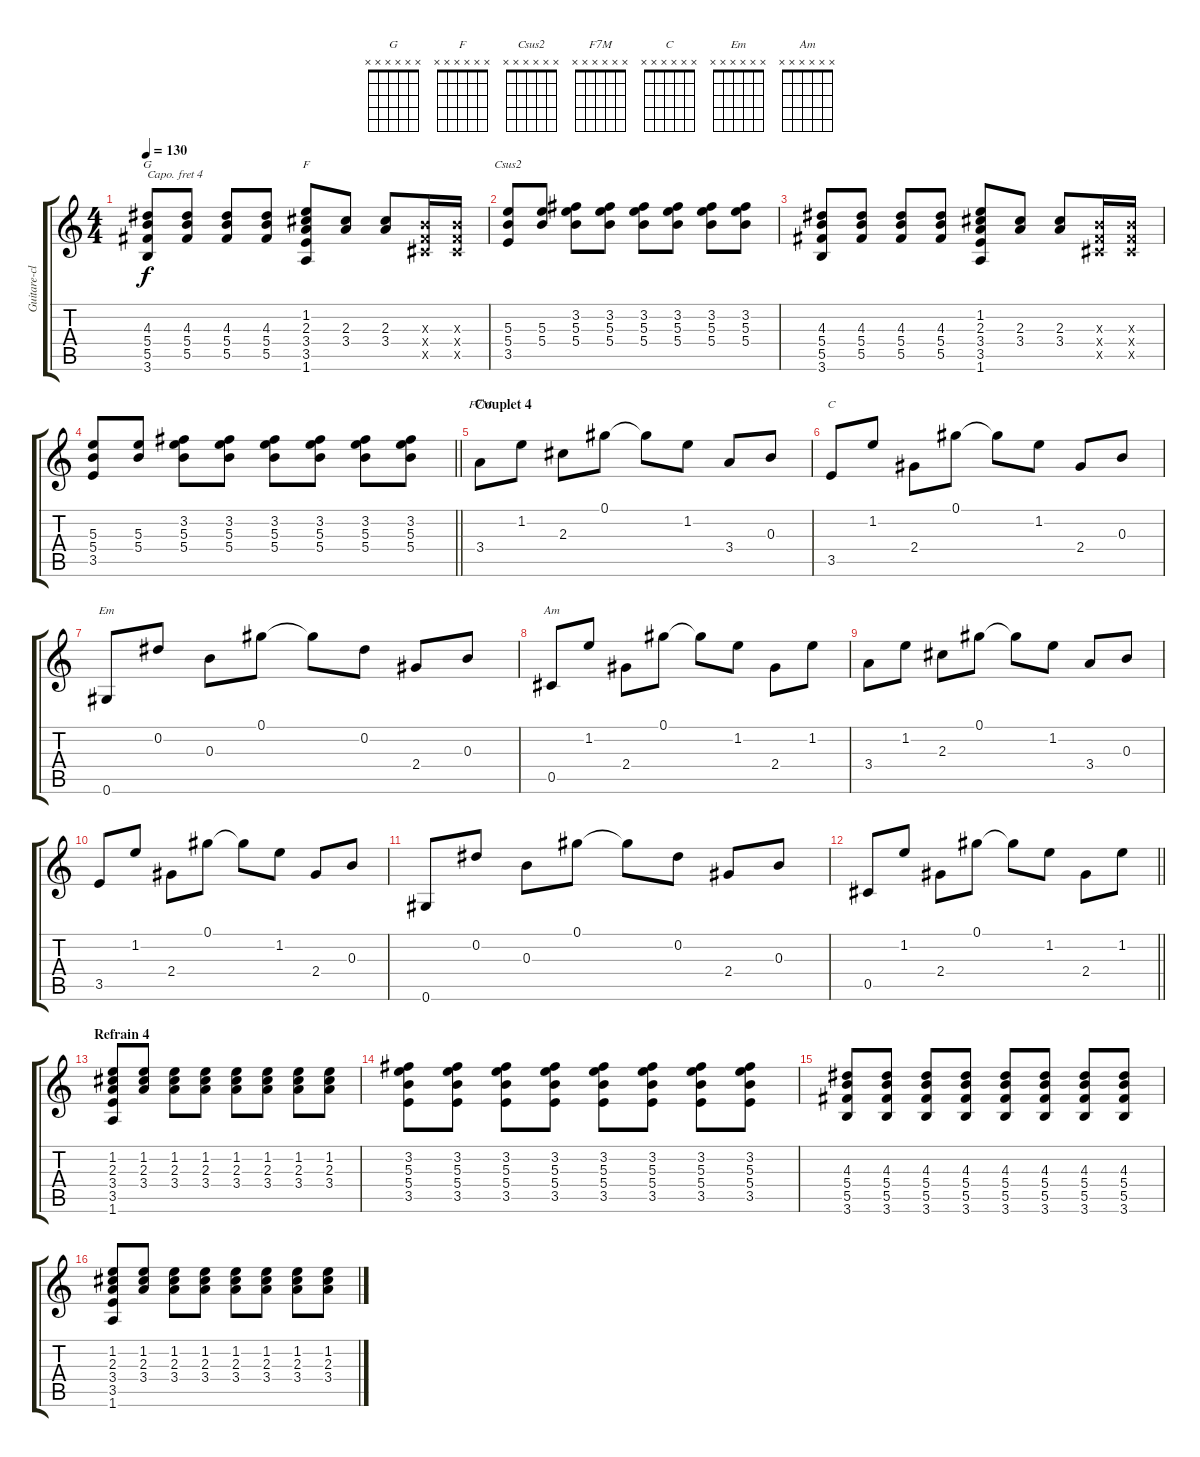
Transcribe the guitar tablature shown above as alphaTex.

\track ("Guitare-clean" "Guitare-cl") {instrument electricguitarclean}
\staff {score tabs}
\capo 4
\tuning (E4 B3 G3 D3 A2 E2) {hide}
\chord ("G" x x x x x x)
\chord ("F" x x x x x x)
\chord ("Csus2" x x x x x x)
\chord ("F7M" x x x x x x)
\chord ("C" x x x x x x)
\chord ("Em" x x x x x x)
\chord ("Am" x x x x x x)
\ts (4 4)
\tempo 130
\clef g2
\ks c
(4.3 5.4 5.5 3.6).8{ch "G" dy f} (4.3 5.4 5.5).8 (4.3 5.4 5.5).8 (4.3 5.4 5.5).8 (1.2 2.3 3.4 3.5 1.6).8{ch "F"} (2.3 3.4).8 (2.3 3.4).8 (0.3{x} 0.4{x} 0.5{x}).16 (0.3{x} 0.4{x} 0.5{x}).16 |
(5.3 5.4 3.5).8{ch "Csus2"} (5.3 5.4).8 (3.2 5.3 5.4).8 (3.2 5.3 5.4).8 (3.2 5.3 5.4).8 (3.2 5.3 5.4).8 (3.2 5.3 5.4).8 (3.2 5.3 5.4).8 |
(4.3 5.4 5.5 3.6).8 (4.3 5.4 5.5).8 (4.3 5.4 5.5).8 (4.3 5.4 5.5).8 (1.2 2.3 3.4 3.5 1.6).8 (2.3 3.4).8 (2.3 3.4).8 (0.3{x} 0.4{x} 0.5{x}).16 (0.3{x} 0.4{x} 0.5{x}).16 |
\barLineRight lightlight
(5.3 5.4 3.5).8 (5.3 5.4).8 (3.2 5.3 5.4).8 (3.2 5.3 5.4).8 (3.2 5.3 5.4).8 (3.2 5.3 5.4).8 (3.2 5.3 5.4).8 (3.2 5.3 5.4).8 |
\section ("" "Couplet 4")
3.4.8{ch "F7M"} 1.2.8 2.3.8 0.1.8 0.1{t}.8 1.2.8 3.4.8 0.3.8 |
3.5.8{ch "C"} 1.2.8 2.4.8 0.1.8 0.1{t}.8 1.2.8 2.4.8 0.3.8 |
0.6.8{ch "Em"} 0.2.8 0.3.8 0.1.8 0.1{t}.8 0.2.8 2.4.8 0.3.8 |
0.5.8{ch "Am"} 1.2.8 2.4.8 0.1.8 0.1{t}.8 1.2.8 2.4.8 1.2.8 |
3.4.8 1.2.8 2.3.8 0.1.8 0.1{t}.8 1.2.8 3.4.8 0.3.8 |
3.5.8 1.2.8 2.4.8 0.1.8 0.1{t}.8 1.2.8 2.4.8 0.3.8 |
0.6.8 0.2.8 0.3.8 0.1.8 0.1{t}.8 0.2.8 2.4.8 0.3.8 |
\barLineRight lightlight
0.5.8 1.2.8 2.4.8 0.1.8 0.1{t}.8 1.2.8 2.4.8 1.2.8 |
\section ("" "Refrain 4")
(1.2 2.3 3.4 3.5 1.6).8 (1.2 2.3 3.4).8 (1.2 2.3 3.4).8 (1.2 2.3 3.4).8 (1.2 2.3 3.4).8 (1.2 2.3 3.4).8 (1.2 2.3 3.4).8 (1.2 2.3 3.4).8 |
(3.2 5.3 5.4 3.5).8 (3.2 5.3 5.4 3.5).8 (3.2 5.3 5.4 3.5).8 (3.2 5.3 5.4 3.5).8 (3.2 5.3 5.4 3.5).8 (3.2 5.3 5.4 3.5).8 (3.2 5.3 5.4 3.5).8 (3.2 5.3 5.4 3.5).8 |
(4.3 5.4 5.5 3.6).8 (4.3 5.4 5.5 3.6).8 (4.3 5.4 5.5 3.6).8 (4.3 5.4 5.5 3.6).8 (4.3 5.4 5.5 3.6).8 (4.3 5.4 5.5 3.6).8 (4.3 5.4 5.5 3.6).8 (4.3 5.4 5.5 3.6).8 |
(1.2 2.3 3.4 3.5 1.6).8 (1.2 2.3 3.4).8 (1.2 2.3 3.4).8 (1.2 2.3 3.4).8 (1.2 2.3 3.4).8 (1.2 2.3 3.4).8 (1.2 2.3 3.4).8 (1.2 2.3 3.4).8
